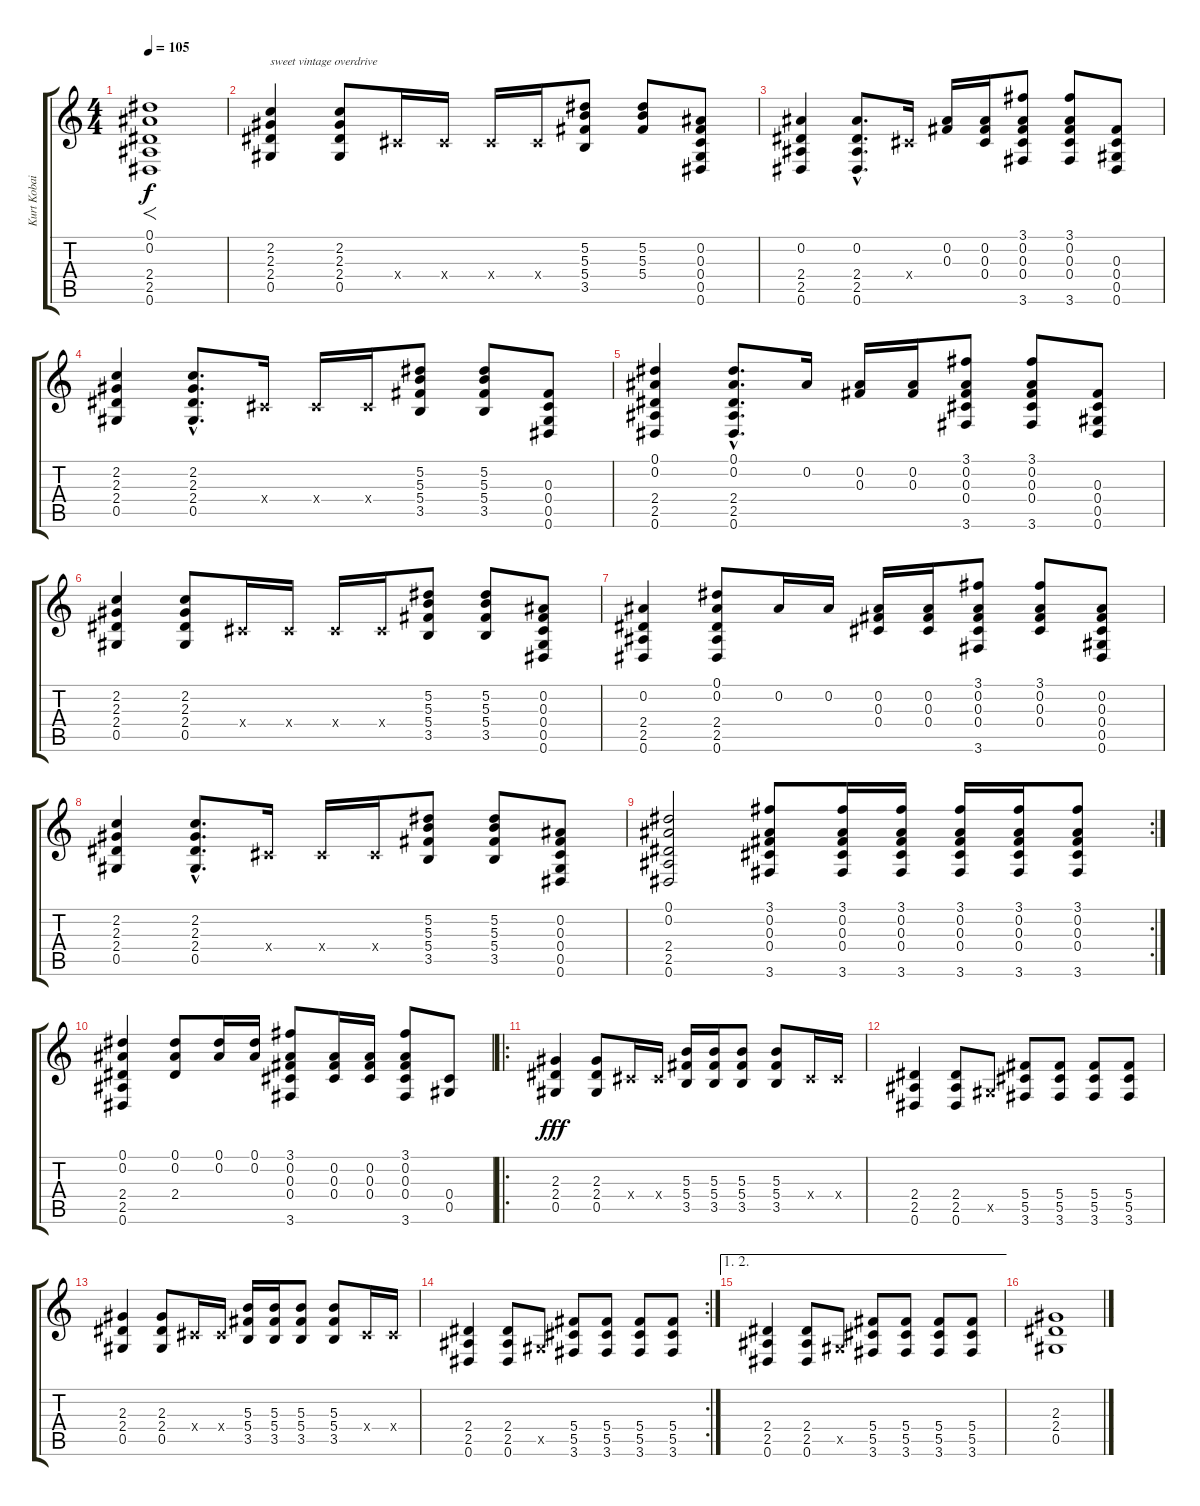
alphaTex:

\track ("Kurt Kobain's guitar" "Kurt Kobai") {instrument distortionguitar}
\staff {score tabs}
\tuning (Eb4 Bb3 Gb3 Db3 Ab2 Eb2) {hide}
\ts (4 4)
\tempo 105
\clef g2
\ks c
(0.1{t} 0.2{t} 2.4{t} 2.5{t} 0.6{t}).1{f dy f} |
(2.2 2.3 2.4 0.5).4{txt "sweet vintage overdrive"} (2.2 2.3 2.4 0.5).8 0.4{x}.16 0.4{x}.16 0.4{x}.16 0.4{x}.16 (5.2 5.3 5.4 3.5).8 (5.2 5.3 5.4).8 (0.2 0.3 0.4 0.5 0.6).8 |
(0.2 2.4 2.5 0.6).4 (0.2{hac} 2.4{hac} 2.5{hac} 0.6{hac}).8{d} 0.4{x}.16 (0.2 0.3).16 (0.2 0.3 0.4).16 (3.1 0.2 0.3 0.4 3.6).8 (3.1 0.2 0.3 0.4 3.6).8 (0.3 0.4 0.5 0.6).8 |
(2.2 2.3 2.4 0.5).4 (2.2{hac} 2.3{hac} 2.4{hac} 0.5{hac}).8{d} 0.4{x}.16 0.4{x}.16 0.4{x}.16 (5.2 5.3 5.4 3.5).8 (5.2 5.3 5.4 3.5).8 (0.3 0.4 0.5 0.6).8 |
(0.1 0.2 2.4 2.5 0.6).4 (0.1{hac} 0.2{hac} 2.4{hac} 2.5{hac} 0.6{hac}).8{d} 0.2.16 (0.2 0.3).16 (0.2 0.3).16 (3.1 0.2 0.3 0.4 3.6).8 (3.1 0.2 0.3 0.4 3.6).8 (0.3 0.4 0.5 0.6).8 |
(2.2 2.3 2.4 0.5).4 (2.2 2.3 2.4 0.5).8 0.4{x}.16 0.4{x}.16 0.4{x}.16 0.4{x}.16 (5.2 5.3 5.4 3.5).8 (5.2 5.3 5.4 3.5).8 (0.2 0.3 0.4 0.5 0.6).8 |
(0.2 2.4 2.5 0.6).4 (0.1 0.2 2.4 2.5 0.6).8 0.2.16 0.2.16 (0.2 0.3 0.4).16 (0.2 0.3 0.4).16 (3.1 0.2 0.3 0.4 3.6).8 (3.1 0.2 0.3 0.4).8 (0.2 0.3 0.4 0.5 0.6).8 |
(2.2 2.3 2.4 0.5).4 (2.2{hac} 2.3{hac} 2.4{hac} 0.5{hac}).8{d} 0.4{x}.16 0.4{x}.16 0.4{x}.16 (5.2 5.3 5.4 3.5).8 (5.2 5.3 5.4 3.5).8 (0.2 0.3 0.4 0.5 0.6).8 |
\rc 2
(0.1 0.2 2.4 2.5 0.6).2 (3.1 0.2 0.3 0.4 3.6).8 (3.1 0.2 0.3 0.4 3.6).16 (3.1 0.2 0.3 0.4 3.6).16 (3.1 0.2 0.3 0.4 3.6).16 (3.1 0.2 0.3 0.4 3.6).16 (3.1 0.2 0.3 0.4 3.6).8 |
(0.1 0.2 2.4 2.5 0.6).4 (0.1 0.2 2.4).8 (0.1 0.2).16 (0.1 0.2).16 (3.1 0.2 0.3 0.4 3.6).8 (0.2 0.3 0.4).16 (0.2 0.3 0.4).16 (3.1 0.2 0.3 0.4 3.6).8 (0.4 0.5).8 |
\ro
(2.3 2.4 0.5).4{dy fff} (2.3 2.4 0.5).8 0.4{x}.16 0.4{x}.16 (5.3 5.4 3.5).16 (5.3 5.4 3.5).16 (5.3 5.4 3.5).8 (5.3 5.4 3.5).8 0.4{x}.16 0.4{x}.16 |
(2.4 2.5 0.6).4 (2.4 2.5 0.6).8 0.5{x}.8 (5.4 5.5 3.6).8 (5.4 5.5 3.6).8 (5.4 5.5 3.6).8 (5.4 5.5 3.6).8 |
(2.3 2.4 0.5).4 (2.3 2.4 0.5).8 0.4{x}.16 0.4{x}.16 (5.3 5.4 3.5).16 (5.3 5.4 3.5).16 (5.3 5.4 3.5).8 (5.3 5.4 3.5).8 0.4{x}.16 0.4{x}.16 |
\rc 2
(2.4 2.5 0.6).4 (2.4 2.5 0.6).8 0.5{x}.8 (5.4 5.5 3.6).8 (5.4 5.5 3.6).8 (5.4 5.5 3.6).8 (5.4 5.5 3.6).8 |
\ae (1 2)
(2.4 2.5 0.6).4 (2.4 2.5 0.6).8 0.5{x}.8 (5.4 5.5 3.6).8 (5.4 5.5 3.6).8 (5.4 5.5 3.6).8 (5.4 5.5 3.6).8 |
(2.3 2.4 0.5).1
